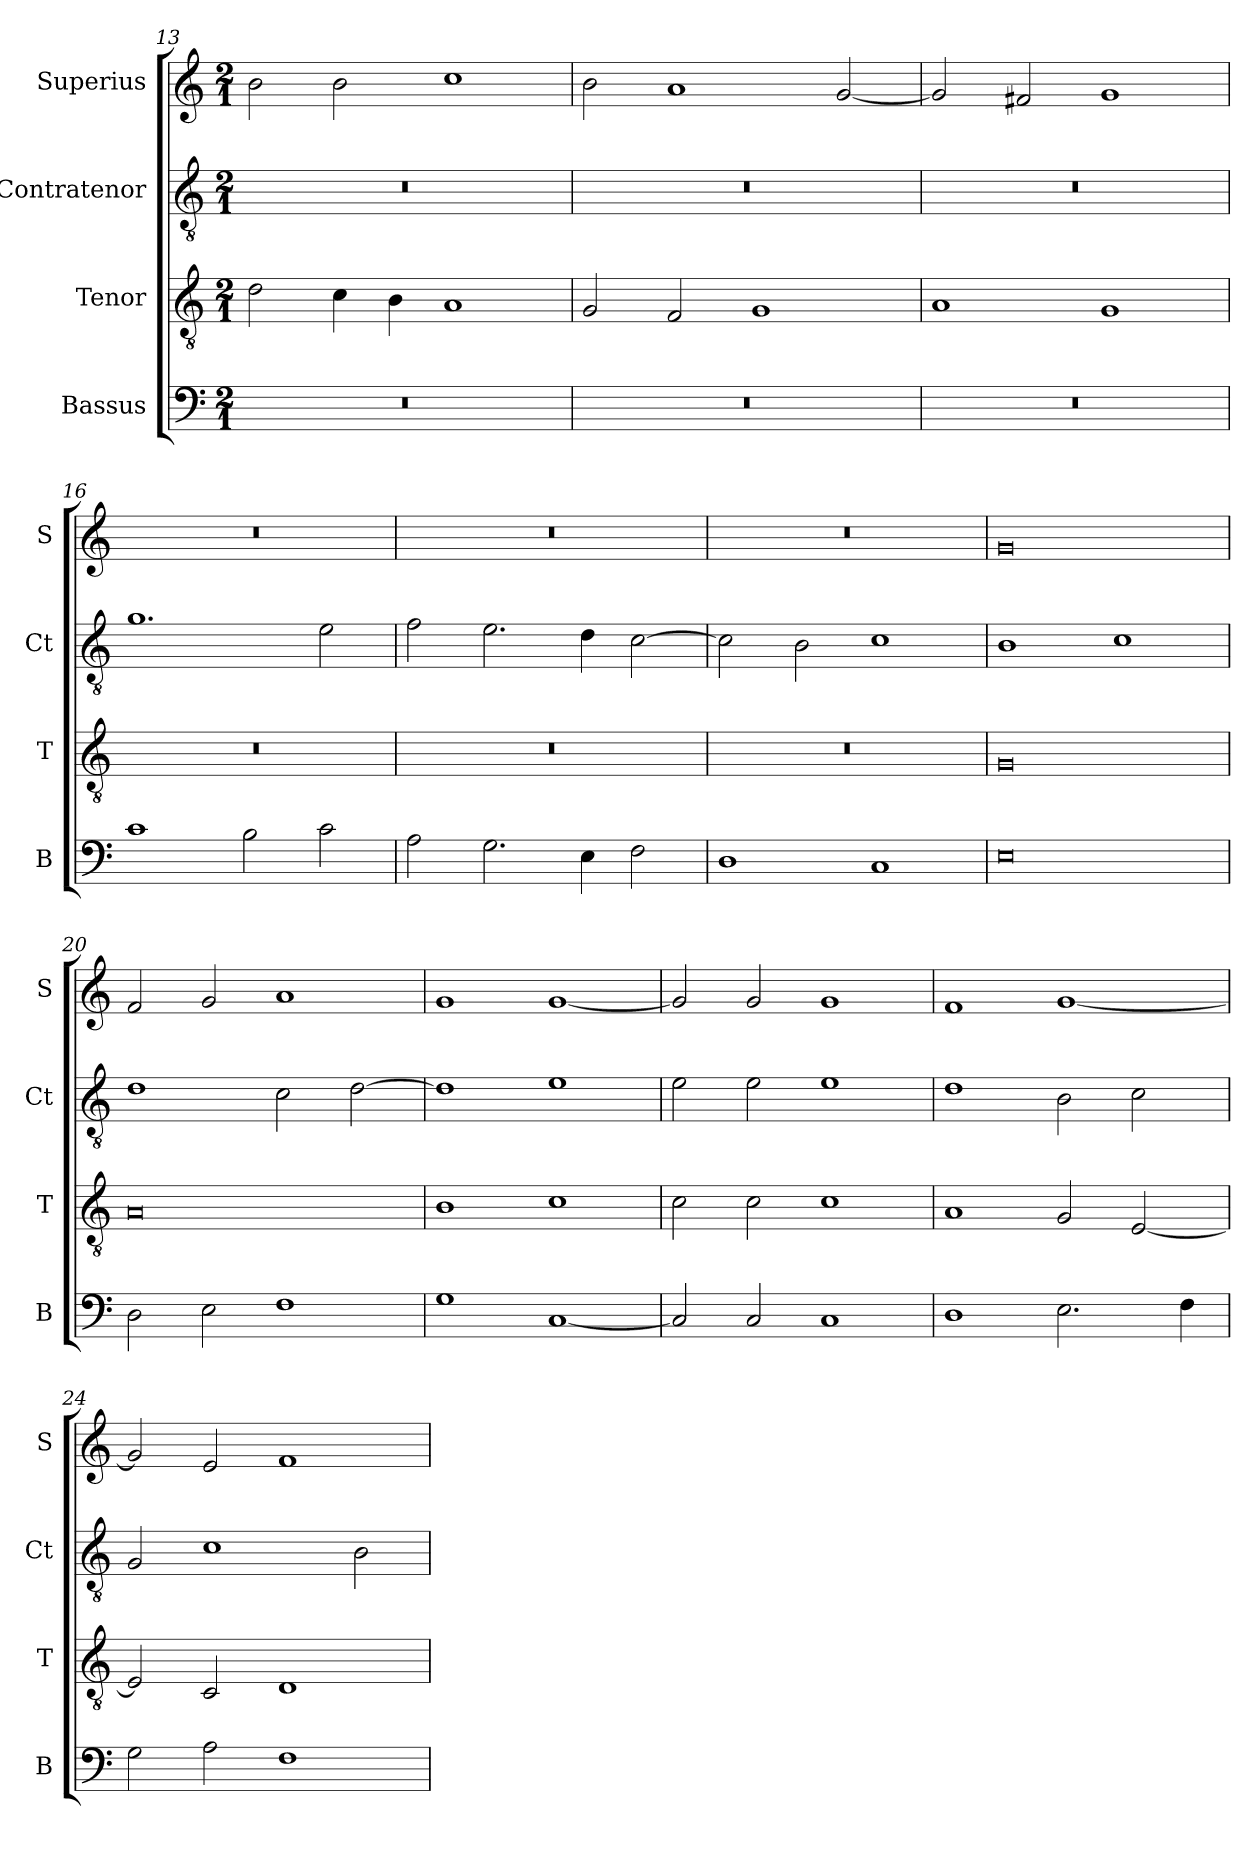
**kern	**kern	**kern	**kern
*part4	*part3	*part2	*part1
*staff4	*staff3	*staff2	*staff1
*I"Bassus	*I"Tenor	*I"Contratenor	*I"Superius
*I'B	*I'T	*I'Ct	*I'S
*clefF4	*clefGv2	*clefGv2	*clefG2
*k[]	*k[]	*k[]	*k[]
*M2/1	*M2/1	*M2/1	*M2/1
=13	=13	=13	=13
0r	2d\	0r	2b\
.	4c\	.	2b\
.	4B\	.	.
.	1A	.	1cc
=14	=14	=14	=14
0r	2G/	0r	2b\
.	2F/	.	1a
.	1G	.	.
.	.	.	[2g/
=15	=15	=15	=15
0r	1A	0r	2g/]
.	.	.	2f#X/
.	1G	.	1g
=16	=16	=16	=16
1c	0r	1.g	0r
2B\	.	.	.
2c\	.	2e\	.
=17	=17	=17	=17
2A\	0r	2f\	0r
2.G\	.	2.e\	.
4E\	.	4d\	.
2F\	.	[2c\	.
=18	=18	=18	=18
1D	0r	2c\]	0r
.	.	2B\	.
1C	.	1c	.
=19	=19	=19	=19
0E	0G	1B	0g
.	.	1c	.
=20	=20	=20	=20
2D\	0A	1d	2f/
2E\	.	.	2g/
1F	.	2c\	1a
.	.	[2d\	.
=21	=21	=21	=21
1G	1B	1d]	1g
[1C	1c	1e	[1g
=22	=22	=22	=22
2C/]	2c\	2e\	2g/]
2C/	2c\	2e\	2g/
1C	1c	1e	1g
=23	=23	=23	=23
1D	1A	1d	1f
2.E\	2G/	2B\	[1g
.	[2E/	2c\	.
4F\	.	.	.
=24	=24	=24	=24
2G\	2E/]	2G/	2g/]
2A\	2C/	1c	2e/
1F	1D	.	1f
.	.	2B\	.
=	=	=	=
*-	*-	*-	*-
